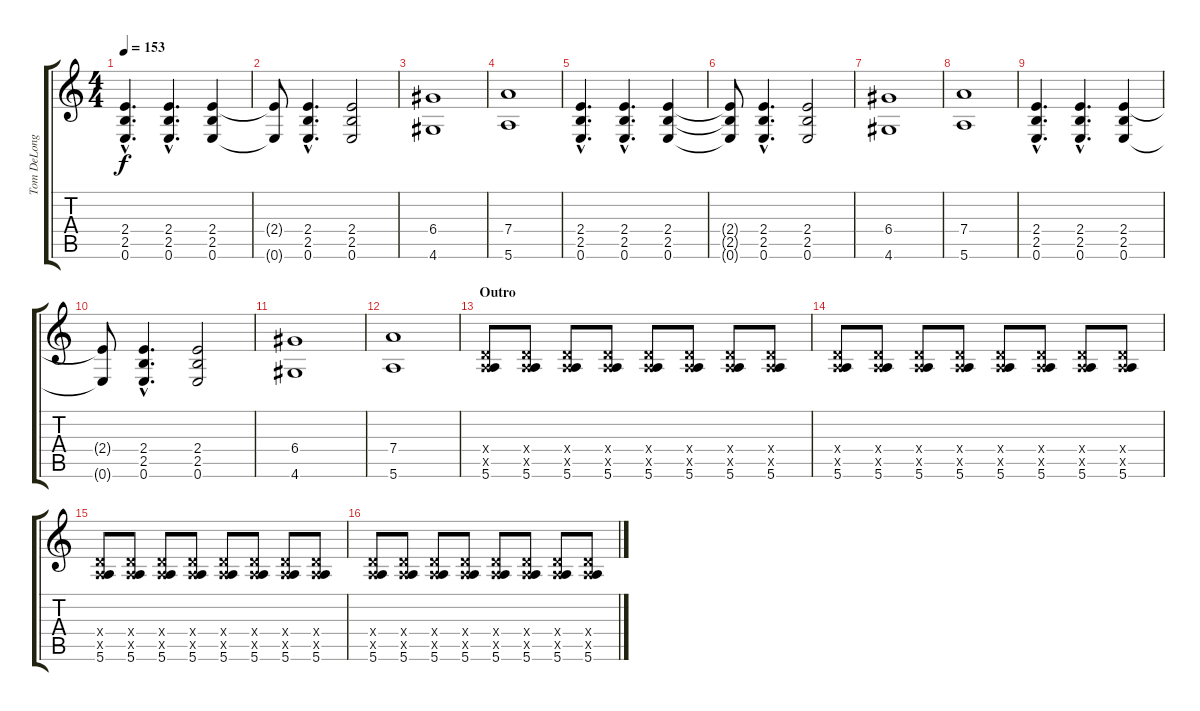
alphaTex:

\track ("Tom DeLonge" "Tom DeLong") {instrument distortionguitar}
\staff {score tabs}
\tuning (E4 B3 G3 D3 A2 E2) {hide}
\ts (4 4)
\tempo 153
\clef g2
\ks c
(2.4{hac} 2.5{hac} 0.6{hac}).4{d dy f volume 14} (2.4{hac} 2.5{hac} 0.6{hac}).4{d} (2.4 2.5 0.6).4 |
(2.4{t} 0.6{t}).8 (2.4{hac} 2.5{hac} 0.6{hac}).4{d} (2.4 2.5 0.6).2 |
(6.4 4.6).1{volume 10} |
(7.4 5.6).1 |
(2.4{hac} 2.5{hac} 0.6{hac}).4{d volume 14 instrument distortionguitar} (2.4{hac} 2.5{hac} 0.6{hac}).4{d} (2.4 2.5 0.6).4 |
(2.4{t} 2.5{t} 0.6{t}).8 (2.4{hac} 2.5{hac} 0.6{hac}).4{d} (2.4 2.5 0.6).2 |
(6.4 4.6).1{volume 10} |
(7.4 5.6).1 |
(2.4{hac} 2.5{hac} 0.6{hac}).4{d volume 14} (2.4{hac} 2.5{hac} 0.6{hac}).4{d} (2.4 2.5 0.6).4 |
(2.4{t} 0.6{t}).8 (2.4{hac} 2.5{hac} 0.6{hac}).4{d} (2.4 2.5 0.6).2 |
(6.4 4.6).1{volume 10} |
(7.4 5.6).1 |
\section ("" "Outro")
(0.4{x} 0.5{x} 5.6).8{volume 14} (0.4{x} 0.5{x} 5.6).8 (0.4{x} 0.5{x} 5.6).8 (0.4{x} 0.5{x} 5.6).8 (0.4{x} 0.5{x} 5.6).8 (0.4{x} 0.5{x} 5.6).8 (0.4{x} 0.5{x} 5.6).8 (0.4{x} 0.5{x} 5.6).8 |
(0.4{x} 0.5{x} 5.6).8 (0.4{x} 0.5{x} 5.6).8 (0.4{x} 0.5{x} 5.6).8 (0.4{x} 0.5{x} 5.6).8 (0.4{x} 0.5{x} 5.6).8 (0.4{x} 0.5{x} 5.6).8 (0.4{x} 0.5{x} 5.6).8 (0.4{x} 0.5{x} 5.6).8 |
(0.4{x} 0.5{x} 5.6).8 (0.4{x} 0.5{x} 5.6).8 (0.4{x} 0.5{x} 5.6).8 (0.4{x} 0.5{x} 5.6).8 (0.4{x} 0.5{x} 5.6).8 (0.4{x} 0.5{x} 5.6).8 (0.4{x} 0.5{x} 5.6).8 (0.4{x} 0.5{x} 5.6).8 |
(0.4{x} 0.5{x} 5.6).8 (0.4{x} 0.5{x} 5.6).8 (0.4{x} 0.5{x} 5.6).8 (0.4{x} 0.5{x} 5.6).8 (0.4{x} 0.5{x} 5.6).8 (0.4{x} 0.5{x} 5.6).8 (0.4{x} 0.5{x} 5.6).8 (0.4{x} 0.5{x} 5.6).8
